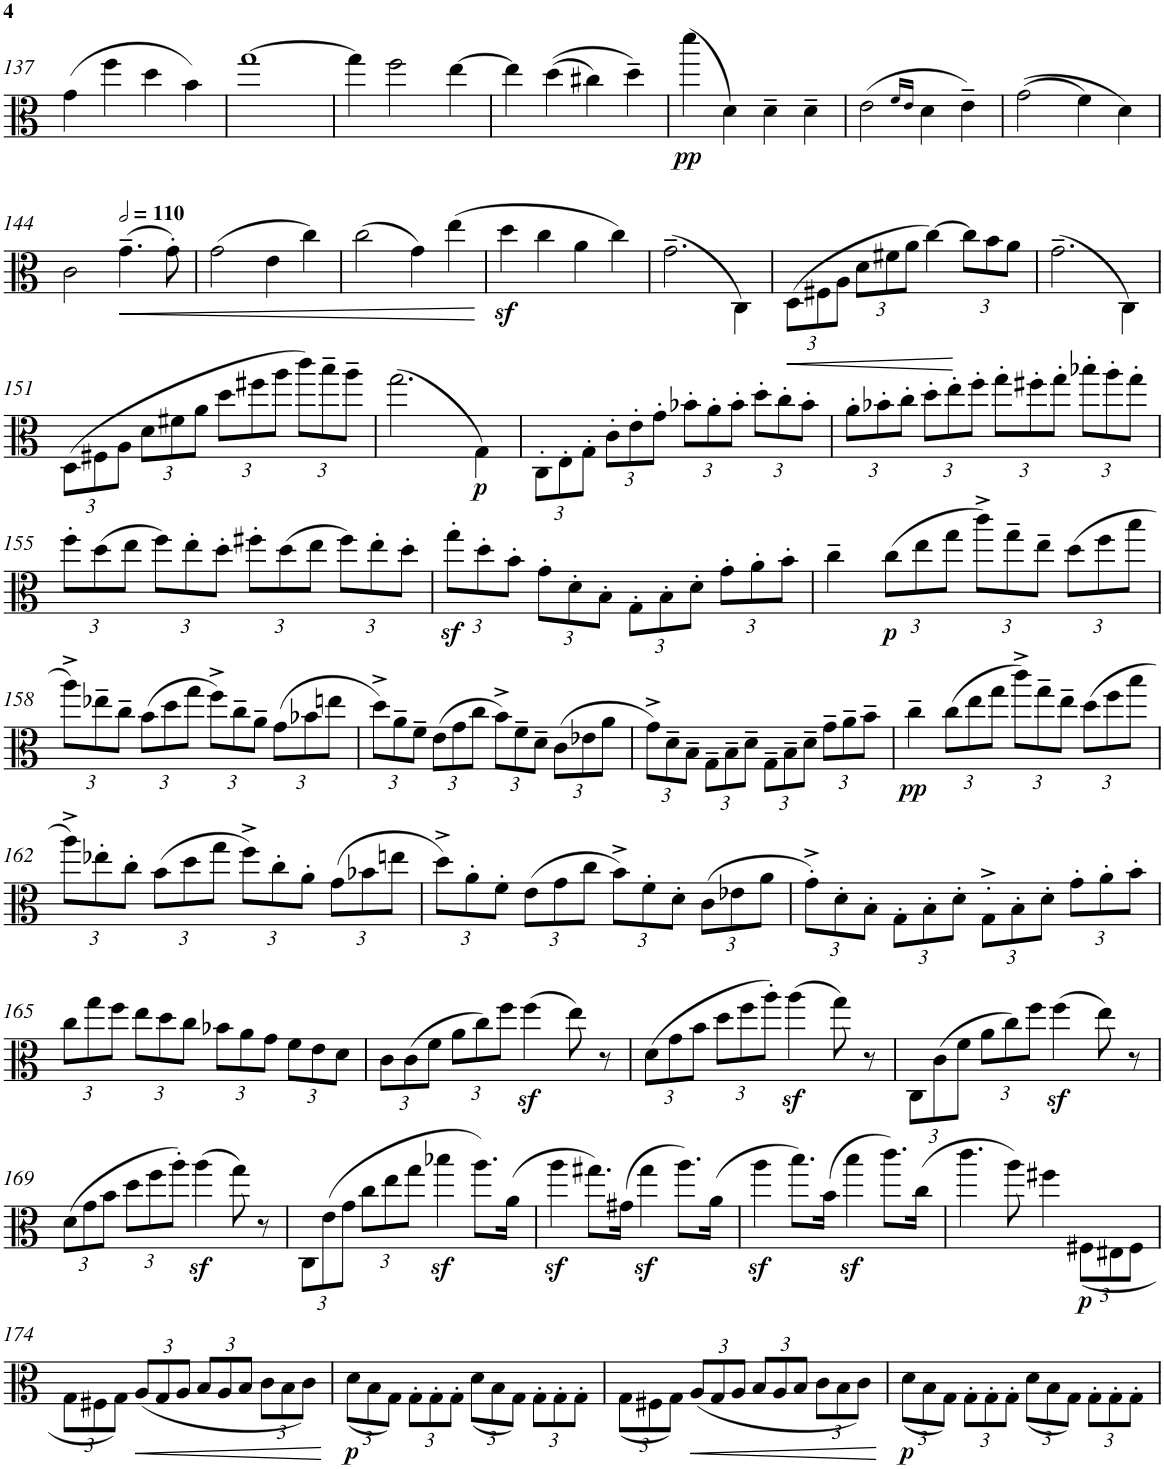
**kern	**dynam
*part1	*part1
*staff1	*staff1
*I"Viola	*
*I'Vla.	*
!!LO:PB:g=z
*clefC3	*
*k[]	*
*M2/2	*
*met(c|)	*
=137	=137
(>4g\	.
4ff\	.
4dd\	.
4b\)	.
=138	=138
[1gg	.
=139	=139
4gg\]	.
2ff\	.
[4ee\	.
=140	=140
4ee\]	.
(>(>4dd\	.
4cc#X\)	.
4dd~\)	.
=141	=141
!	!LO:DY:b
(>4ddd\	pp
4d\)	.
4d~\	.
4d~\	.
=142	=142
(>2e\	.
16qf/LL	.
16qe/JJ	.
4d\	.
4e~\)	.
=143	=143
(>(>2g\	.
4f\)	.
4d\)	.
!!LO:LB:g=z
=144	=144
2c\	.
*MM220	*
!	!LO:HP:b
(>4.g~\	<
8g'\)	.
=145	=145
(>2g\	.
4e\	.
4cc\)	.
=146	=146
(>2cc\	.
4g\)	.
(>4ee\	.
.	[
=147	=147
4ddz<\	.
4cc\	.
4a\	.
4cc\)	.
=148	=148
(>2.g~\	.
4C\)	.
=149	=149
*Xbrackettup	*
!	!LO:HP:b
(>12D\L	<
12F#X\	.
12A\J	.
12d\L	.
12f#X\	.
12a\J	.
[4cc\)	.
12cc\L]	[
12b\	.
12a\J	.
=150	=150
(>2.g~\	.
4C\)	.
!!LO:LB:g=z
=151	=151
(>12D\L	.
12F#X\	.
12A\J	.
12d\L	.
12f#X\	.
12a\J	.
12dd\L	.
12ff#X\	.
12aa\J	.
12ccc\L)	.
12bb~\	.
12aa~\J	.
=152	=152
(>2.gg\	.
!	!LO:DY:b
4G\)	p
=153	=153
12C'\L	.
12E'\	.
12G'\J	.
12c'\L	.
12e'\	.
12g'\J	.
12b-X'\L	.
12a'\	.
12b-'\J	.
12dd'\L	.
12cc'\	.
12b-'\J	.
=154	=154
12a'\L	.
12b-X'\	.
12cc'\J	.
12dd'\L	.
12ee'\	.
12ff'\J	.
12gg'\L	.
12ff#X'\	.
12gg'\J	.
12bb-X'\L	.
12aa'\	.
12gg'\J	.
!!LO:LB:g=z
=155	=155
12ff'\L	.
(>12dd\	.
12ee\J	.
12ff\L)	.
12ee'\	.
12dd'\J	.
12ff#X'\L	.
(>12dd\	.
12ee\J	.
12ff#\L)	.
12ee'\	.
12dd'\J	.
=156	=156
12ggz<'\L	.
12dd'\	.
12b'\J	.
12g'\L	.
12d'\	.
12B'\J	.
12G'\L	.
12B'\	.
12d'\J	.
12g'\L	.
12a'\	.
12b'\J	.
=157	=157
4cc~\	.
!	!LO:DY:b
(>12cc\L	p
12ee\	.
12gg\J	.
12ccc^\L)	.
12gg~\	.
12ee~\J	.
(>12dd\L	.
12ff\	.
12bb\J	.
!!LO:LB:g=z
=158	=158
12aa^\L)	.
12ee-X~\	.
12cc~\J	.
(>12b\L	.
12dd\	.
12gg\J	.
12ff^\L)	.
12cc~\	.
12a~\J	.
(>12g\L	.
12b-X\	.
12een\J	.
=159	=159
12dd^\L)	.
12a~\	.
12f~\J	.
(>12e\L	.
12g\	.
12cc\J	.
12b^\L)	.
12f~\	.
12d~\J	.
(>12c\L	.
12e-X\	.
12a\J	.
=160	=160
12g^\L)	.
12d~\	.
12B~\J	.
12G~\L	.
12B~\	.
12d~\J	.
12G~\L	.
12B~\	.
12d~\J	.
12g~\L	.
12a~\	.
12b~\J	.
=161	=161
!	!LO:DY:b
4cc~\	pp
(>12cc\L	.
12ee\	.
12gg\J	.
12ccc^\L)	.
12gg~\	.
12ee~\J	.
(>12dd\L	.
12ff\	.
12bb\J	.
!!LO:LB:g=z
=162	=162
12aa^\L)	.
12ee-X'\	.
12cc'\J	.
(>12b\L	.
12dd\	.
12gg\J	.
12ff^\L)	.
12cc'\	.
12a'\J	.
(>12g\L	.
12b-X\	.
12een\J	.
=163	=163
12dd^\L)	.
12a'\	.
12f'\J	.
(>12e\L	.
12g\	.
12cc\J	.
12b^\L)	.
12f'\	.
12d'\J	.
(>12c\L	.
12e-X\	.
12a\J	.
=164	=164
12g'^\L)	.
12d'\	.
12B'\J	.
12G'\L	.
12B'\	.
12d'\J	.
12G'^\L	.
12B'\	.
12d'\J	.
12g'\L	.
12a'\	.
12b'\J	.
!!LO:LB:g=z
=165	=165
12cc\L	.
12gg\	.
12ff\J	.
12ee\L	.
12dd\	.
12cc\J	.
12b-X\L	.
12a\	.
12g\J	.
12f\L	.
12e\	.
12d\J	.
=166	=166
12c\L	.
(>12c\	.
12f\J	.
12a\L	.
12cc\)	.
12ff\J	.
(>4ffz<\	.
8ee\)	.
8r	.
=167	=167
(>12d\L	.
12g\	.
12b\J	.
12dd\L	.
12ff\	.
12aa'\J)	.
(>4aaz<\	.
8gg\)	.
8r	.
=168	=168
12C\L	.
(>12c\	.
12f\J	.
12a\L	.
12cc\)	.
12ff\J	.
(>4ffz<\	.
8ee\)	.
8r	.
!!LO:LB:g=z
=169	=169
(>12d\L	.
12g\	.
12b\J	.
12dd\L	.
12ff\	.
12aa'\J)	.
(>4aaz<\	.
8gg\)	.
8r	.
=170	=170
12C\L	.
(>12e\	.
12g\J	.
12cc\L	.
12ee\	.
12gg\J	.
4bb-Xz<\	.
8.aa\L)	.
(>16a\Jk	.
=171	=171
4aaz<\	.
8.gg#X\L)	.
(>16g#X\Jk	.
4gg#z<\	.
8.aa\L)	.
(>16a\Jk	.
=172	=172
4aaz<\	.
8.bb\L)	.
(>16b\Jk	.
4bbz<\	.
8.ccc\L)	.
(>16cc\Jk	.
=173	=173
4.ccc\	.
8aa\)	.
4ff#X\	.
!	!LO:DY:b
(<12F#X\L	p
12E#X\	.
12F#\J	.
!!LO:LB:g=z
=174	=174
12G\L	.
12F#X\	.
12G\J)	.
!	!LO:HP:b
(<12A/L	<
12G/	.
12A/J	.
12B/L	.
12A/	.
12B/J	.
12c\L	.
12B\	.
12c\J)	.
.	[
=175	=175
!	!LO:DY:b
(<12d\L	p
12B\	.
12G\J)	.
12G'\L	.
12G'\	.
12G'\J	.
(<12d\L	.
12B\	.
12G\J)	.
12G'\L	.
12G'\	.
12G'\J	.
=176	=176
(<12G\L	.
12F#X\	.
12G\J)	.
!	!LO:HP:b
(<12A/L	<
12G/	.
12A/J	.
12B/L	.
12A/	.
12B/J	.
12c\L	.
12B\	.
12c\J)	.
.	[
=177	=177
!	!LO:DY:b
(<12d\L	p
12B\	.
12G\J)	.
12G'\L	.
12G'\	.
12G'\J	.
(<12d\L	.
12B\	.
12G\J)	.
12G'\L	.
12G'\	.
12G'\J	.
=	=
*-	*-
